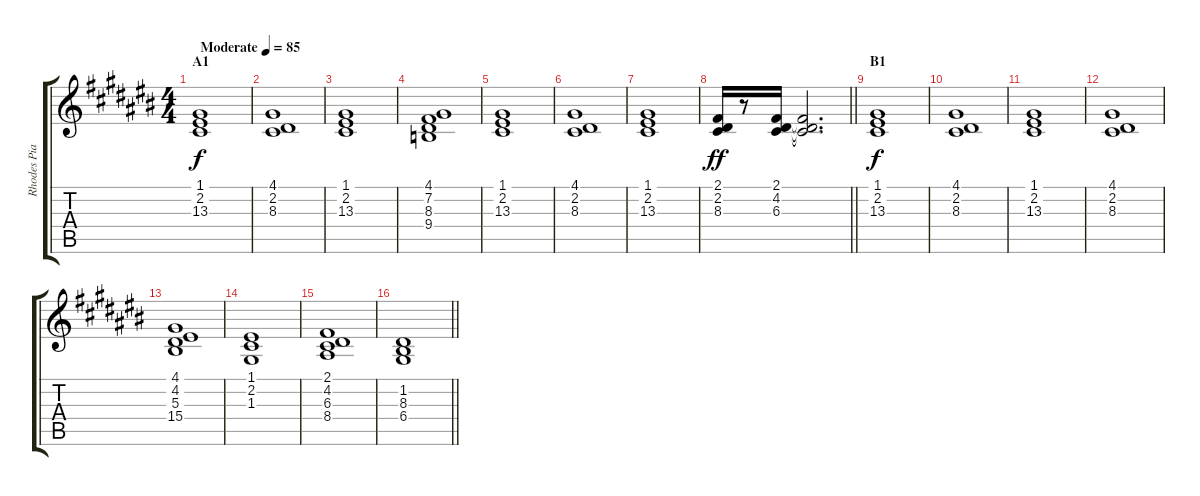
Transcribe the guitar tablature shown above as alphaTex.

\track ("Rhodes Piano" "Rhodes Pia") {instrument electricpiano1}
\staff {score tabs}
\tuning (E4 B3 G3 D3 A2 E2) {hide}
\ts (4 4)
\section ("" "A1")
\tempo (85 "Moderate")
\clef g2
\ks c#
(1.1 2.2 13.3).1{dy f instrument electricpiano1} |
(4.1 2.2 8.3).1 |
(1.1 2.2 13.3).1 |
(4.1 7.2 8.3 9.4).1 |
(1.1 2.2 13.3).1 |
(4.1 2.2 8.3).1 |
(1.1 2.2 13.3).1 |
\barLineRight lightlight
(2.1 2.2 8.3).16{dy ff} r.8 (2.1 4.2 6.3).16 (2.1{t} 4.2{t} 6.3{t}).2{d} |
\section ("" "B1")
(1.1 2.2 13.3).1{dy f} |
(4.1 2.2 8.3).1 |
(1.1 2.2 13.3).1 |
(4.1 2.2 8.3).1 |
(4.1 4.2 5.3 15.4).1 |
(1.1 2.2 1.3).1 |
(2.1 4.2 6.3 8.4).1 |
\barLineRight lightlight
(1.2 8.3 6.4).1
